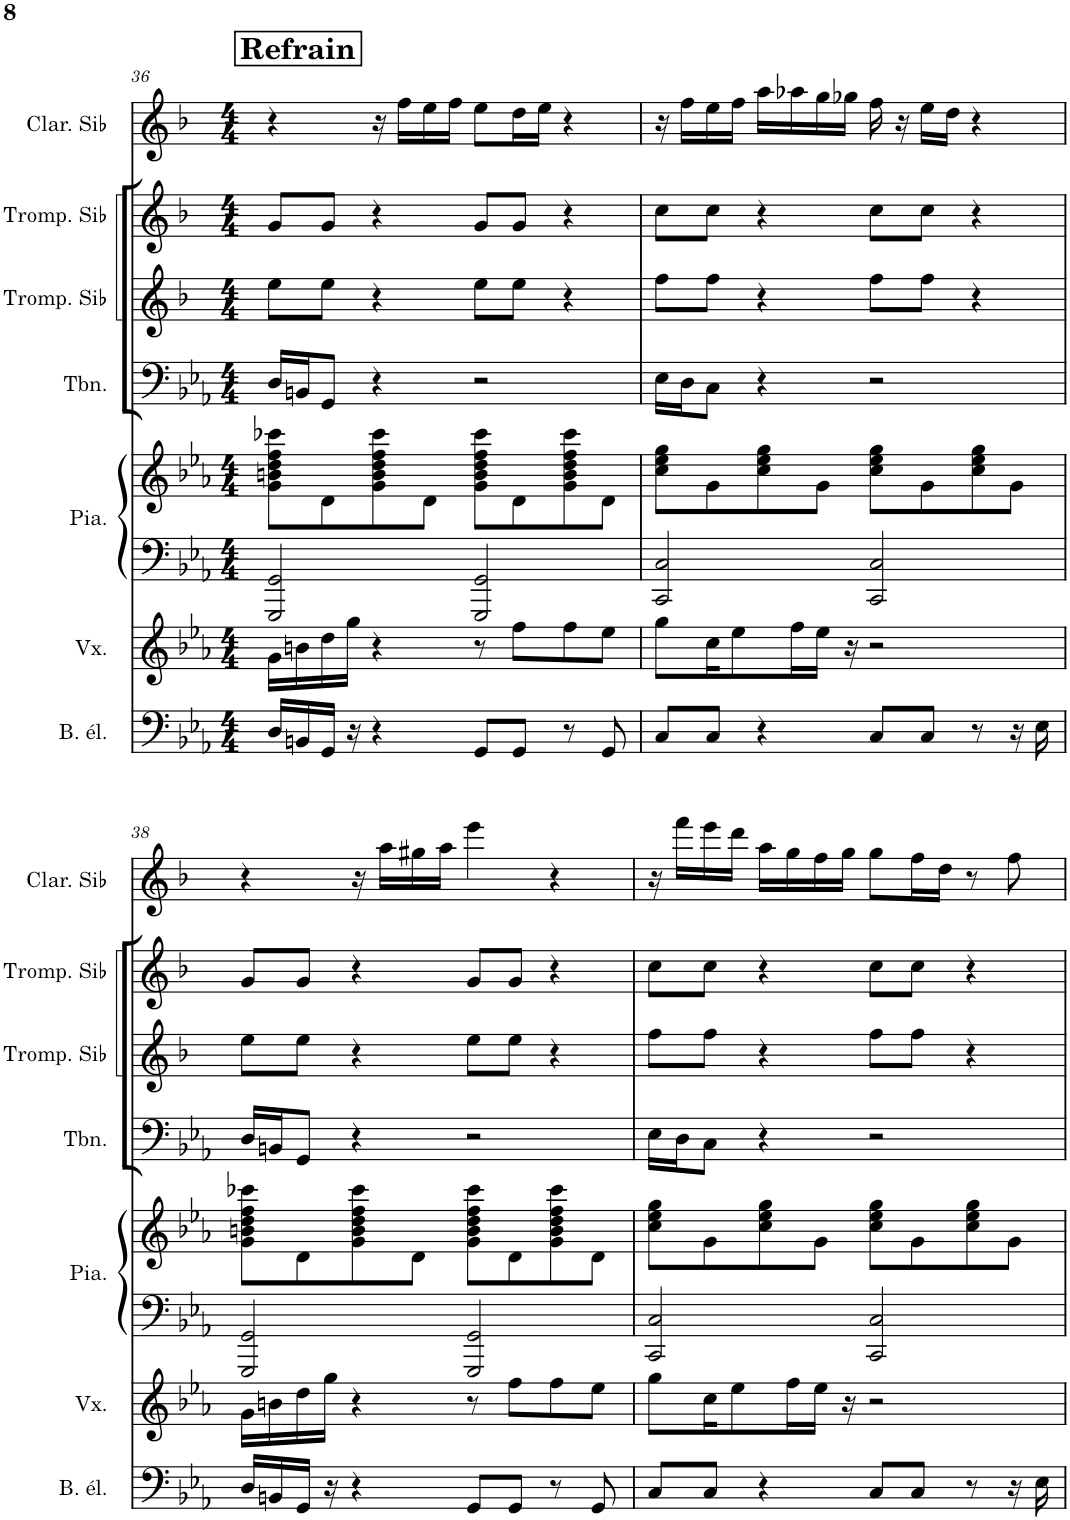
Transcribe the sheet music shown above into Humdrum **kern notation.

**kern	**kern	**kern	**kern	**kern	**kern	**kern	**kern
*part7	*part6	*part5	*part5	*part4	*part3	*part2	*part1
*staff8	*staff7	*staff6	*staff5	*staff4	*staff3	*staff2	*staff1
*I"Basse électrique	*I"Voix	*I"Piano	*	*I"Trombone	*I"Trompette en Sib	*I"Trompette en Sib	*I"Clarinette en Sib
*I'B. él.	*I'Vx.	*I'Pia.	*	*I'Tbn.	*I'Tromp. Sib	*I'Tromp. Sib	*I'Clar. Sib
!!LO:PB:g=z
*clefF4	*clefG2	*clefF4	*clefG2	*clefF4	*clefG2	*clefG2	*clefG2
*Trd7c12	*	*	*	*	*Trd1c2	*Trd1c2	*Trd1c2
*k[b-e-a-]	*k[b-e-a-]	*k[b-e-a-]	*k[b-e-a-]	*k[b-e-a-]	*k[b-]	*k[b-]	*k[b-]
*M4/4	*M4/4	*M4/4	*M4/4	*M4/4	*M4/4	*M4/4	*M4/4
!!LO:REH:place=s1:a:B:cj:fs=14:t=Refrain
=36	=36	=36	=36	=36	=36	=36	=36
16D/LL	16g\LL	2GGG/ 2GG/	8g\ 8bn\ 8dd\ 8ff\ 8ccc-X\L	16D/LL	8ee\L	8g/L	4r
16BBn/	16bn\	.	.	16BBn/J	.	.	.
16GG/JJ	16dd\	.	8d\	8GG/J	8ee\J	8g/J	.
16r	16gg\JJ	.	.	.	.	.	.
4r	4r	.	8g\ 8b\ 8dd\ 8ff\ 8ccc-\	4r	4r	4r	16r
.	.	.	.	.	.	.	16ff\LL
.	.	.	8d\J	.	.	.	16ee\
.	.	.	.	.	.	.	16ff\JJ
8GG/L	8r	2GGG/ 2GG/	8g\ 8b\ 8dd\ 8ff\ 8ccc-\L	2r	8ee\L	8g/L	8ee\L
8GG/J	8ff\L	.	8d\	.	8ee\J	8g/J	16dd\L
.	.	.	.	.	.	.	16ee\JJ
8r	8ff\	.	8g\ 8b\ 8dd\ 8ff\ 8ccc-\	.	4r	4r	4r
8GG/	8ee-\J	.	8d\J	.	.	.	.
=37	=37	=37	=37	=37	=37	=37	=37
8C/L	8gg\L	2CC/ 2C/	8cc\ 8ee-\ 8gg\L	16E-\LL	8ff\L	8cc\L	16r
.	.	.	.	16D\J	.	.	16ff\LL
8C/J	16cc\K	.	8g\	8C\J	8ff\J	8cc\J	16ee\
.	8ee-\	.	.	.	.	.	16ff\JJ
4r	.	.	8cc\ 8ee-\ 8gg\	4r	4r	4r	16aa\LL
.	16ff\L	.	.	.	.	.	16aa-X\
.	16ee-\JJ	.	8g\J	.	.	.	16gg\
.	16r	.	.	.	.	.	16gg-X\JJ
8C/L	2r	2CC/ 2C/	8cc\ 8ee-\ 8gg\L	2r	8ff\L	8cc\L	16ff\
.	.	.	.	.	.	.	16r
8C/J	.	.	8g\	.	8ff\J	8cc\J	16ee\LL
.	.	.	.	.	.	.	16dd\JJ
8r	.	.	8cc\ 8ee-\ 8gg\	.	4r	4r	4r
16r	.	.	8g\J	.	.	.	.
16E-\	.	.	.	.	.	.	.
!!LO:LB:g=z
=38	=38	=38	=38	=38	=38	=38	=38
16D/LL	16g\LL	2GGG/ 2GG/	8g\ 8bn\ 8dd\ 8ff\ 8ccc-X\L	16D/LL	8ee\L	8g/L	4r
16BBn/	16bn\	.	.	16BBn/J	.	.	.
16GG/JJ	16dd\	.	8d\	8GG/J	8ee\J	8g/J	.
16r	16gg\JJ	.	.	.	.	.	.
4r	4r	.	8g\ 8b\ 8dd\ 8ff\ 8ccc-\	4r	4r	4r	16r
.	.	.	.	.	.	.	16aa\LL
.	.	.	8d\J	.	.	.	16gg#X\
.	.	.	.	.	.	.	16aa\JJ
8GG/L	8r	2GGG/ 2GG/	8g\ 8b\ 8dd\ 8ff\ 8ccc-\L	2r	8ee\L	8g/L	4eee\
8GG/J	8ff\L	.	8d\	.	8ee\J	8g/J	.
8r	8ff\	.	8g\ 8b\ 8dd\ 8ff\ 8ccc-\	.	4r	4r	4r
8GG/	8ee-\J	.	8d\J	.	.	.	.
=39	=39	=39	=39	=39	=39	=39	=39
8C/L	8gg\L	2CC/ 2C/	8cc\ 8ee-\ 8gg\L	16E-\LL	8ff\L	8cc\L	16r
.	.	.	.	16D\J	.	.	16fff\LL
8C/J	16cc\K	.	8g\	8C\J	8ff\J	8cc\J	16eee\
.	8ee-\	.	.	.	.	.	16ddd\JJ
4r	.	.	8cc\ 8ee-\ 8gg\	4r	4r	4r	16aa\LL
.	16ff\L	.	.	.	.	.	16gg\
.	16ee-\JJ	.	8g\J	.	.	.	16ff\
.	16r	.	.	.	.	.	16gg\JJ
8C/L	2r	2CC/ 2C/	8cc\ 8ee-\ 8gg\L	2r	8ff\L	8cc\L	8gg\L
8C/J	.	.	8g\	.	8ff\J	8cc\J	16ff\L
.	.	.	.	.	.	.	16dd\JJ
8r	.	.	8cc\ 8ee-\ 8gg\	.	4r	4r	8r
16r	.	.	8g\J	.	.	.	8ff\
16E-\	.	.	.	.	.	.	.
=	=	=	=	=	=	=	=
*-	*-	*-	*-	*-	*-	*-	*-
